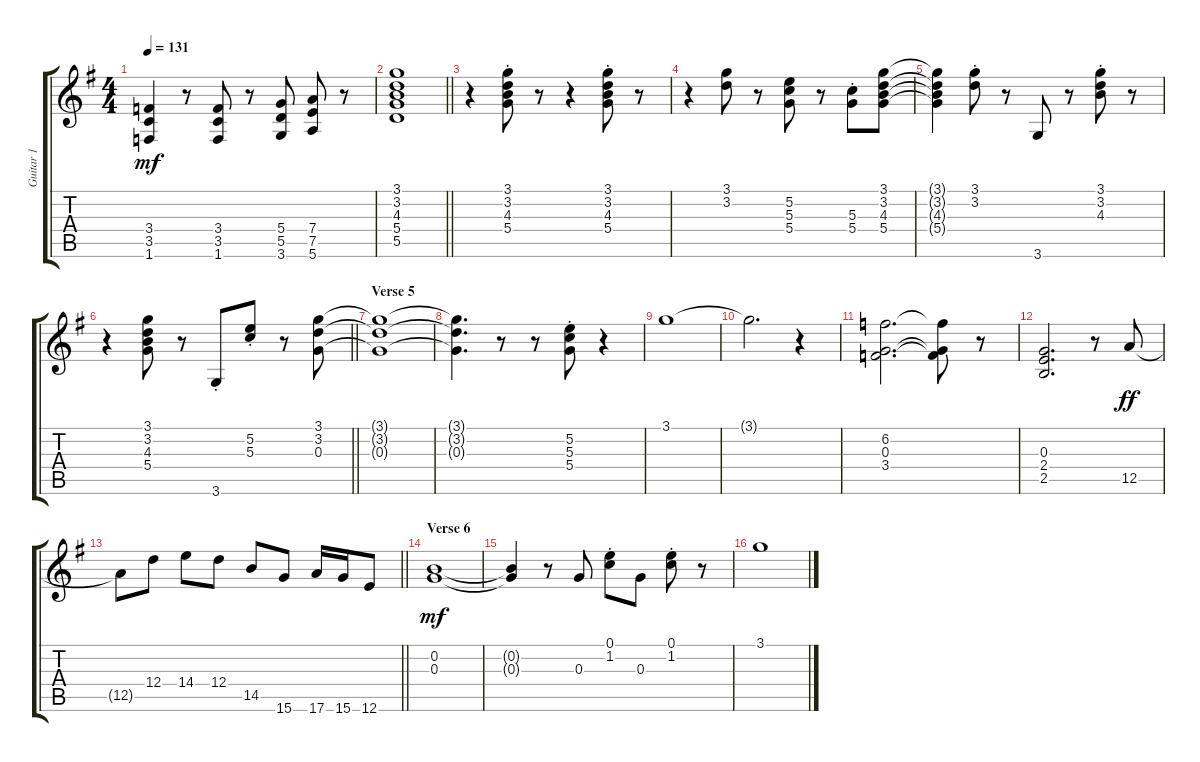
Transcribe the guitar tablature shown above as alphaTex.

\track ("Guitar 1" "Guitar 1") {instrument overdrivenguitar}
\staff {score tabs}
\tuning (E4 B3 G3 D3 A2 E2) {hide}
\ts (4 4)
\tempo 131
\clef g2
\ks g
(3.4 3.5 1.6).4{dy mf} r.8 (3.4 3.5 1.6).8 r.8 (5.4 5.5 3.6).8 (7.4 7.5 5.6).8 r.8 |
\barLineRight lightlight
(3.1 3.2 4.3 5.4 5.5).1 |
r.4{volume 7} (3.1{st} 3.2{st} 4.3{st} 5.4{st}).8 r.8 r.4 (3.1{st} 3.2{st} 4.3{st} 5.4{st}).8 r.8 |
r.4 (3.1 3.2).8 r.8 (5.2 5.3 5.4).8 r.8 (5.3{st} 5.4{st}).8 (3.1 3.2 4.3 5.4).8 |
(3.1{t} 3.2{t} 4.3{t} 5.4{t}).4 (3.1{st} 3.2{st}).8 r.8 3.6.8 r.8 (3.1{st} 3.2{st} 4.3{st}).8 r.8 |
\barLineRight lightlight
r.4 (3.1 3.2 4.3 5.4).8 r.8 3.6{st}.8 (5.2{st} 5.3{st}).8 r.8 (3.1 3.2 0.3).8 |
\section ("" "Verse 5")
(3.1{t} 3.2{t} 0.3{t}).1 |
(3.1{t} 3.2{t} 0.3{t}).4{d} r.8 r.8 (5.2{st} 5.3{st} 5.4{st}).8 r.4 |
3.1.1 |
3.1{t}.2{d} r.4 |
(6.2 0.3 3.4).2{d} (6.2{t} 0.3{t} 3.4{t}).8 r.8 |
(0.3 2.4 2.5).2{d} r.8 12.5.8{dy ff volume 10} |
\barLineRight lightlight
12.5{t}.8 12.4.8 14.4.8 12.4.8 14.5.8 15.6.8 17.6.16 15.6.16 12.6.8 |
\section ("" "Verse 6")
(0.2 0.3).1{dy mf volume 7} |
(0.2{t} 0.3{t}).4 r.8 0.3.8 (0.1{st} 1.2{st}).8 0.3.8 (0.1{st} 1.2{st}).8 r.8 |
3.1.1
